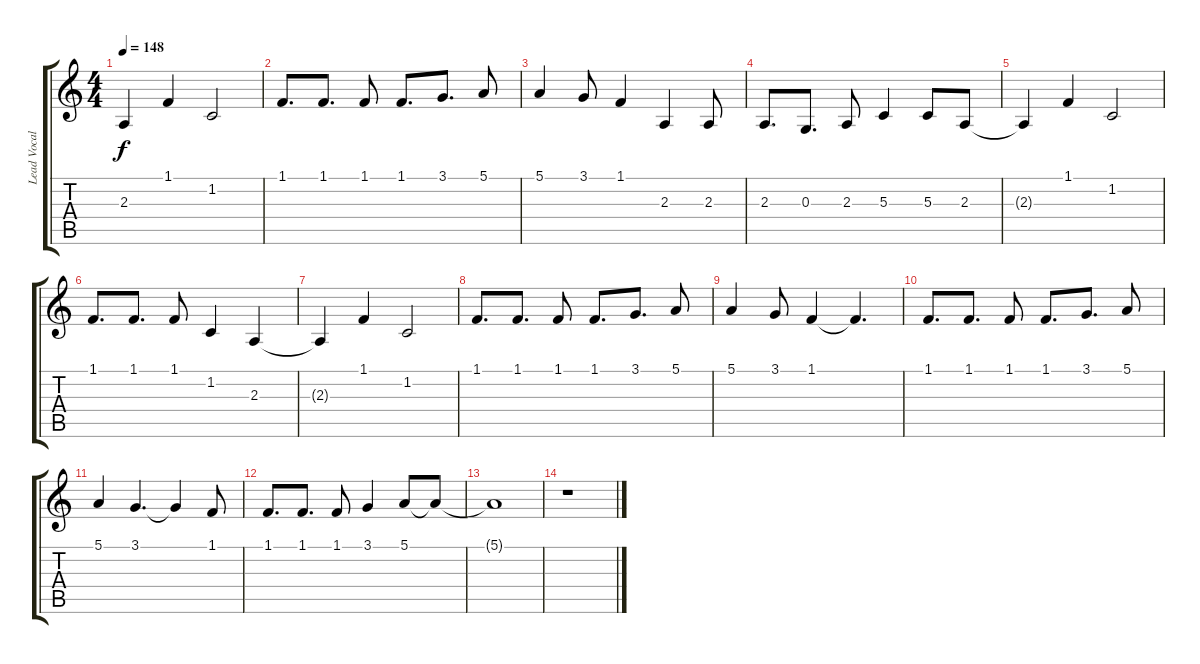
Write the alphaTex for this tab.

\track ("Lead Vocals " "Lead Vocal") {instrument altosax}
\staff {score tabs}
\tuning (E4 B3 G3 D3 A2 E2) {hide}
\ts (4 4)
\tempo 148
\clef g2
\ks c
2.3{t}.4{dy f} 1.1.4 1.2.2 |
1.1.8{d} 1.1.8{d} 1.1.8 1.1.8{d} 3.1.8{d} 5.1.8 |
5.1.4 3.1.8 1.1.4 2.3.4 2.3.8 |
2.3.8{d} 0.3.8{d} 2.3.8 5.3.4 5.3.8 2.3.8 |
2.3{t}.4 1.1.4 1.2.2 |
1.1.8{d} 1.1.8{d} 1.1.8 1.2.4 2.3.4 |
2.3{t}.4 1.1.4 1.2.2 |
1.1.8{d} 1.1.8{d} 1.1.8 1.1.8{d} 3.1.8{d} 5.1.8 |
5.1.4 3.1.8 1.1.4 1.1{t}.4{d} |
1.1.8{d} 1.1.8{d} 1.1.8 1.1.8{d} 3.1.8{d} 5.1.8 |
5.1.4 3.1.4{d} 3.1{t}.4 1.1.8 |
1.1.8{d} 1.1.8{d} 1.1.8 3.1.4 5.1.8 5.1{t}.8 |
5.1{t}.1{volume 16} |
r.1
